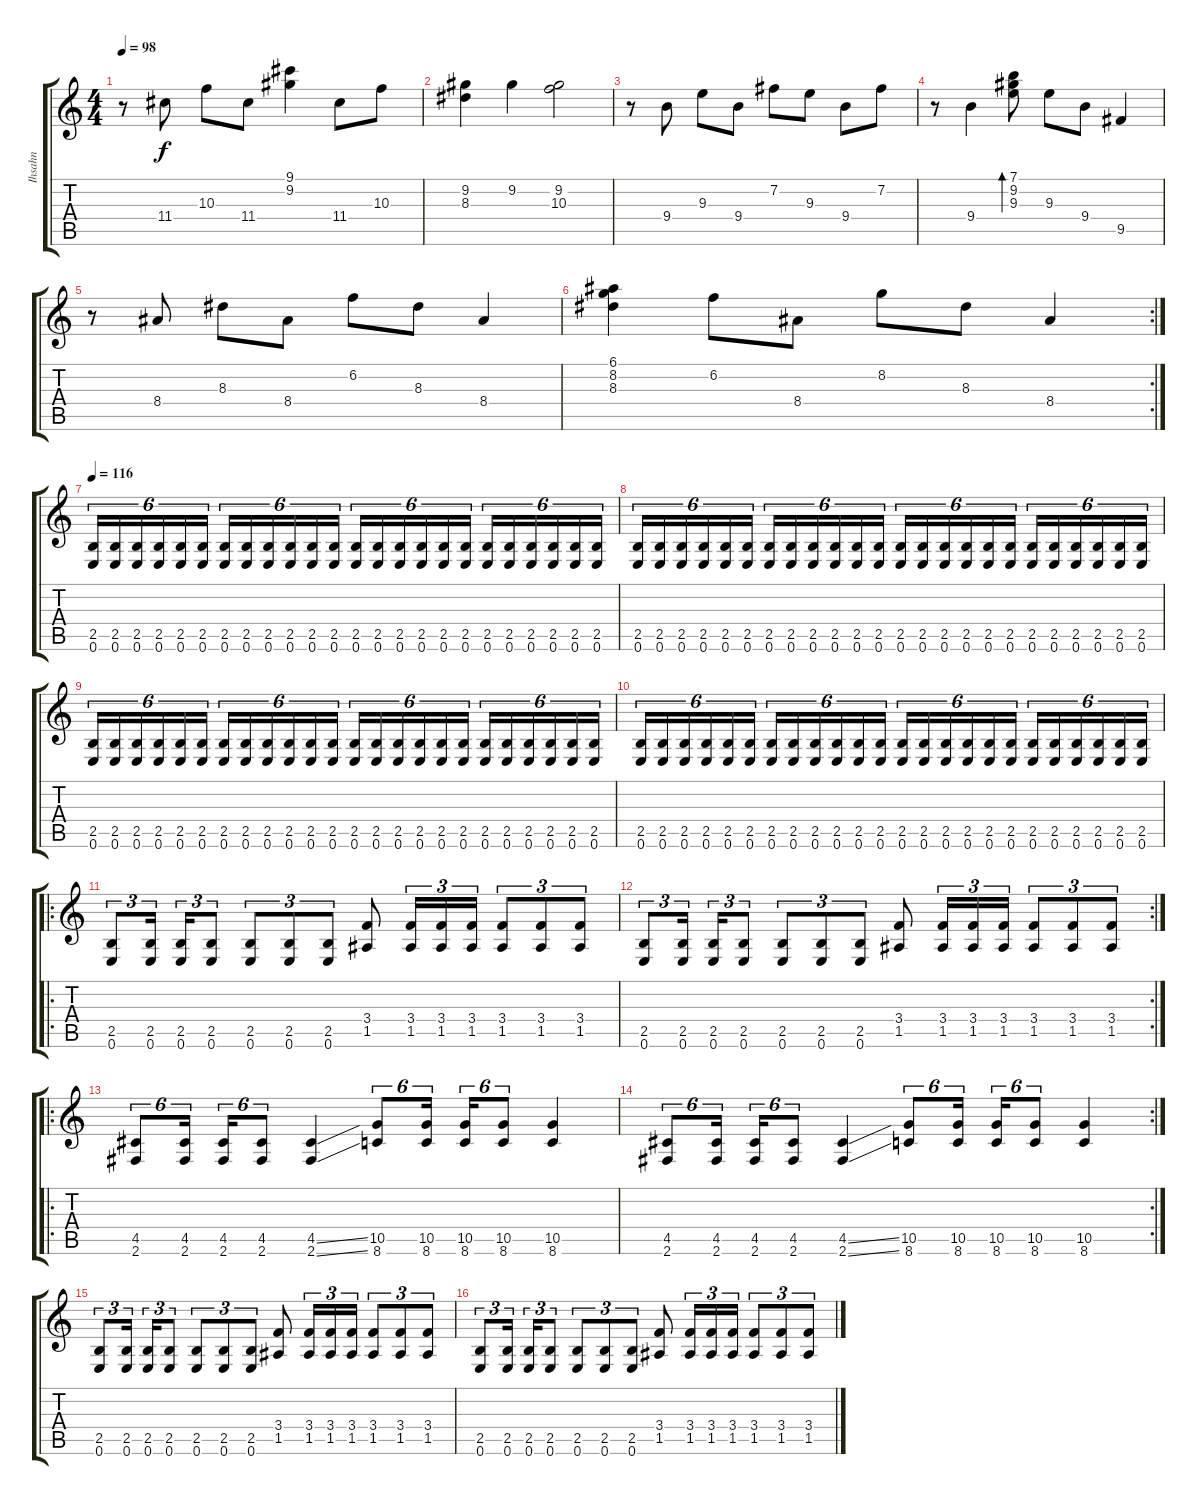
\track ("Ihsahn" "Ihsahn") {instrument overdrivenguitar}
\staff {score tabs}
\tuning (E4 B3 G3 D3 A2 E2) {hide}
\ts (4 4)
\tempo 98
\clef g2
\ks c
r.8{dy f} 11.4.8 10.3.8 11.4.8 (9.1 9.2).4 11.4.8 10.3.8 |
(9.2 8.3).4 9.2.4 (9.2 10.3).2 |
r.8 9.4.8 9.3.8 9.4.8 7.2.8 9.3.8 9.4.8 7.2.8 |
r.8 9.4.4 (7.1 9.2 9.3).8{bd 60} 9.3.8 9.4.8 9.5.4 |
r.8 8.4.8 8.3.8 8.4.8 6.2.8 8.3.8 8.4.4 |
\rc 2
(6.1 8.2 8.3).4 6.2.8 8.4.8 8.2.8 8.3.8 8.4.4 |
\tempo 116
(2.5 0.6).16{tu (6 4)} (2.5 0.6).16{tu (6 4)} (2.5 0.6).16{tu (6 4)} (2.5 0.6).16{tu (6 4)} (2.5 0.6).16{tu (6 4)} (2.5 0.6).16{tu (6 4)} (2.5 0.6).16{tu (6 4)} (2.5 0.6).16{tu (6 4)} (2.5 0.6).16{tu (6 4)} (2.5 0.6).16{tu (6 4)} (2.5 0.6).16{tu (6 4)} (2.5 0.6).16{tu (6 4)} (2.5 0.6).16{tu (6 4)} (2.5 0.6).16{tu (6 4)} (2.5 0.6).16{tu (6 4)} (2.5 0.6).16{tu (6 4)} (2.5 0.6).16{tu (6 4)} (2.5 0.6).16{tu (6 4)} (2.5 0.6).16{tu (6 4)} (2.5 0.6).16{tu (6 4)} (2.5 0.6).16{tu (6 4)} (2.5 0.6).16{tu (6 4)} (2.5 0.6).16{tu (6 4)} (2.5 0.6).16{tu (6 4)} |
(2.5 0.6).16{tu (6 4)} (2.5 0.6).16{tu (6 4)} (2.5 0.6).16{tu (6 4)} (2.5 0.6).16{tu (6 4)} (2.5 0.6).16{tu (6 4)} (2.5 0.6).16{tu (6 4)} (2.5 0.6).16{tu (6 4)} (2.5 0.6).16{tu (6 4)} (2.5 0.6).16{tu (6 4)} (2.5 0.6).16{tu (6 4)} (2.5 0.6).16{tu (6 4)} (2.5 0.6).16{tu (6 4)} (2.5 0.6).16{tu (6 4)} (2.5 0.6).16{tu (6 4)} (2.5 0.6).16{tu (6 4)} (2.5 0.6).16{tu (6 4)} (2.5 0.6).16{tu (6 4)} (2.5 0.6).16{tu (6 4)} (2.5 0.6).16{tu (6 4)} (2.5 0.6).16{tu (6 4)} (2.5 0.6).16{tu (6 4)} (2.5 0.6).16{tu (6 4)} (2.5 0.6).16{tu (6 4)} (2.5 0.6).16{tu (6 4)} |
(2.5 0.6).16{tu (6 4)} (2.5 0.6).16{tu (6 4)} (2.5 0.6).16{tu (6 4)} (2.5 0.6).16{tu (6 4)} (2.5 0.6).16{tu (6 4)} (2.5 0.6).16{tu (6 4)} (2.5 0.6).16{tu (6 4)} (2.5 0.6).16{tu (6 4)} (2.5 0.6).16{tu (6 4)} (2.5 0.6).16{tu (6 4)} (2.5 0.6).16{tu (6 4)} (2.5 0.6).16{tu (6 4)} (2.5 0.6).16{tu (6 4)} (2.5 0.6).16{tu (6 4)} (2.5 0.6).16{tu (6 4)} (2.5 0.6).16{tu (6 4)} (2.5 0.6).16{tu (6 4)} (2.5 0.6).16{tu (6 4)} (2.5 0.6).16{tu (6 4)} (2.5 0.6).16{tu (6 4)} (2.5 0.6).16{tu (6 4)} (2.5 0.6).16{tu (6 4)} (2.5 0.6).16{tu (6 4)} (2.5 0.6).16{tu (6 4)} |
(2.5 0.6).16{tu (6 4)} (2.5 0.6).16{tu (6 4)} (2.5 0.6).16{tu (6 4)} (2.5 0.6).16{tu (6 4)} (2.5 0.6).16{tu (6 4)} (2.5 0.6).16{tu (6 4)} (2.5 0.6).16{tu (6 4)} (2.5 0.6).16{tu (6 4)} (2.5 0.6).16{tu (6 4)} (2.5 0.6).16{tu (6 4)} (2.5 0.6).16{tu (6 4)} (2.5 0.6).16{tu (6 4)} (2.5 0.6).16{tu (6 4)} (2.5 0.6).16{tu (6 4)} (2.5 0.6).16{tu (6 4)} (2.5 0.6).16{tu (6 4)} (2.5 0.6).16{tu (6 4)} (2.5 0.6).16{tu (6 4)} (2.5 0.6).16{tu (6 4)} (2.5 0.6).16{tu (6 4)} (2.5 0.6).16{tu (6 4)} (2.5 0.6).16{tu (6 4)} (2.5 0.6).16{tu (6 4)} (2.5 0.6).16{tu (6 4)} |
\ro
(2.5 0.6).8{tu (3 2)} (2.5 0.6).16{tu (3 2)} (2.5 0.6).16{tu (3 2)} (2.5 0.6).8{tu (3 2)} (2.5 0.6).8{tu (3 2)} (2.5 0.6).8{tu (3 2)} (2.5 0.6).8{tu (3 2)} (3.4 1.5).8 (3.4 1.5).16{tu (3 2)} (3.4 1.5).16{tu (3 2)} (3.4 1.5).16{tu (3 2)} (3.4 1.5).8{tu (3 2)} (3.4 1.5).8{tu (3 2)} (3.4 1.5).8{tu (3 2)} |
\rc 2
(2.5 0.6).8{tu (3 2)} (2.5 0.6).16{tu (3 2)} (2.5 0.6).16{tu (3 2)} (2.5 0.6).8{tu (3 2)} (2.5 0.6).8{tu (3 2)} (2.5 0.6).8{tu (3 2)} (2.5 0.6).8{tu (3 2)} (3.4 1.5).8 (3.4 1.5).16{tu (3 2)} (3.4 1.5).16{tu (3 2)} (3.4 1.5).16{tu (3 2)} (3.4 1.5).8{tu (3 2)} (3.4 1.5).8{tu (3 2)} (3.4 1.5).8{tu (3 2)} |
\ro
(4.5 2.6).8{tu (6 4)} (4.5 2.6).16{tu (6 4)} (4.5 2.6).16{tu (6 4)} (4.5 2.6).8{tu (6 4)} (4.5{ss} 2.6{ss}).4 (10.5 8.6).8{tu (6 4)} (10.5 8.6).16{tu (6 4)} (10.5 8.6).16{tu (6 4)} (10.5 8.6).8{tu (6 4)} (10.5 8.6).4 |
\rc 2
(4.5 2.6).8{tu (6 4)} (4.5 2.6).16{tu (6 4)} (4.5 2.6).16{tu (6 4)} (4.5 2.6).8{tu (6 4)} (4.5{ss} 2.6{ss}).4 (10.5 8.6).8{tu (6 4)} (10.5 8.6).16{tu (6 4)} (10.5 8.6).16{tu (6 4)} (10.5 8.6).8{tu (6 4)} (10.5 8.6).4 |
(2.5 0.6).8{tu (3 2)} (2.5 0.6).16{tu (3 2)} (2.5 0.6).16{tu (3 2)} (2.5 0.6).8{tu (3 2)} (2.5 0.6).8{tu (3 2)} (2.5 0.6).8{tu (3 2)} (2.5 0.6).8{tu (3 2)} (3.4 1.5).8 (3.4 1.5).16{tu (3 2)} (3.4 1.5).16{tu (3 2)} (3.4 1.5).16{tu (3 2)} (3.4 1.5).8{tu (3 2)} (3.4 1.5).8{tu (3 2)} (3.4 1.5).8{tu (3 2)} |
(2.5 0.6).8{tu (3 2)} (2.5 0.6).16{tu (3 2)} (2.5 0.6).16{tu (3 2)} (2.5 0.6).8{tu (3 2)} (2.5 0.6).8{tu (3 2)} (2.5 0.6).8{tu (3 2)} (2.5 0.6).8{tu (3 2)} (3.4 1.5).8 (3.4 1.5).16{tu (3 2)} (3.4 1.5).16{tu (3 2)} (3.4 1.5).16{tu (3 2)} (3.4 1.5).8{tu (3 2)} (3.4 1.5).8{tu (3 2)} (3.4 1.5).8{tu (3 2)}
